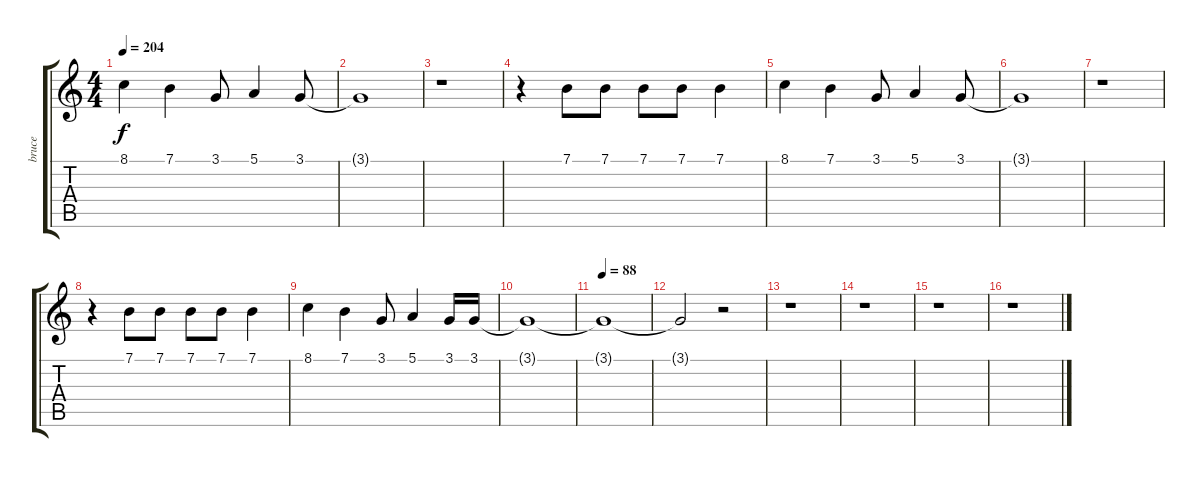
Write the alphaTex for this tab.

\track ("bruce" "bruce") {instrument voiceoohs}
\staff {score tabs}
\tuning (E4 B3 G3 D3 A2 E2) {hide}
\ts (4 4)
\tempo 204
\clef g2
\ks c
8.1.4{dy f} 7.1.4 3.1.8 5.1.4 3.1.8 |
3.1{t}.1 |
r.1 |
r.4 7.1.8 7.1.8 7.1.8 7.1.8 7.1.4 |
8.1.4 7.1.4 3.1.8 5.1.4 3.1.8 |
3.1{t}.1 |
r.1 |
r.4 7.1.8 7.1.8 7.1.8 7.1.8 7.1.4 |
8.1.4 7.1.4 3.1.8 5.1.4 3.1.16 3.1.16 |
3.1{t}.1 |
\tempo 88
3.1{t}.1 |
3.1{t}.2 r.2 |
r.1 |
r.1 |
r.1 |
r.1
